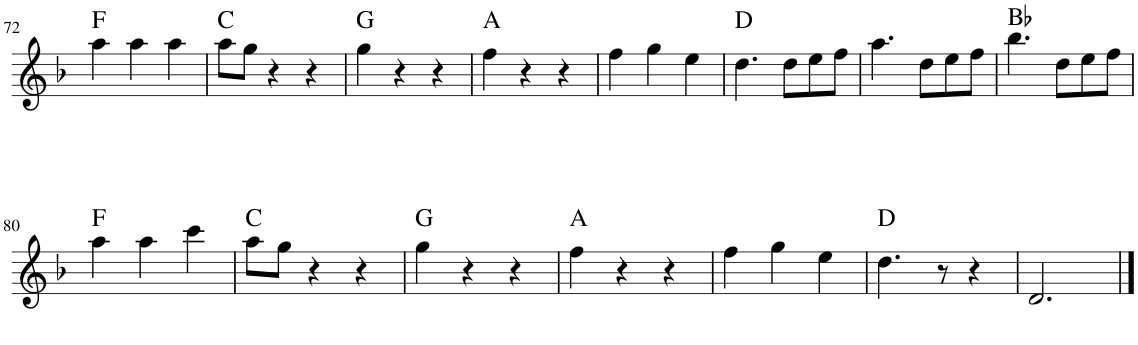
**kern	**harte
*part1	*part1
*staff1	*
*I"Piano	*
*I'Pno	*
!!LO:PB:g=z
*clefG2	*
*k[b-]	*
*M6/8	*
=72	=72
!	!LO:H:kt=N.C.
4aa\	N
4aa\	.
4aa\	.
=73	=73
!	!LO:H:kt=N.C.
8aa\L	N
8gg\J	.
4r	.
4r	.
=74	=74
!	!LO:H:kt=N.C.
4gg\	N
4r	.
4r	.
=75	=75
!	!LO:H:kt=N.C.
4ff\	N
4r	.
4r	.
=76	=76
4ff\	.
4gg\	.
4ee\	.
=77	=77
!	!LO:H:kt=N.C.
4.dd\	N
8dd\L	.
8ee\	.
8ff\J	.
=78	=78
4.aa\	.
8dd\L	.
8ee\	.
8ff\J	.
=79	=79
!	!LO:H:kt=N.C.
4.bb-\	N
8dd\L	.
8ee\	.
8ff\J	.
!!LO:LB:g=z
=80	=80
!	!LO:H:kt=N.C.
4aa\	N
4aa\	.
4ccc\	.
=81	=81
!	!LO:H:kt=N.C.
8aa\L	N
8gg\J	.
4r	.
4r	.
=82	=82
!	!LO:H:kt=N.C.
4gg\	N
4r	.
4r	.
=83	=83
!	!LO:H:kt=N.C.
4ff\	N
4r	.
4r	.
=84	=84
4ff\	.
4gg\	.
4ee\	.
=85	=85
!	!LO:H:kt=N.C.
4.dd\	N
8r	.
4r	.
=86	=86
2.d/	.
==	==
*-	*-
